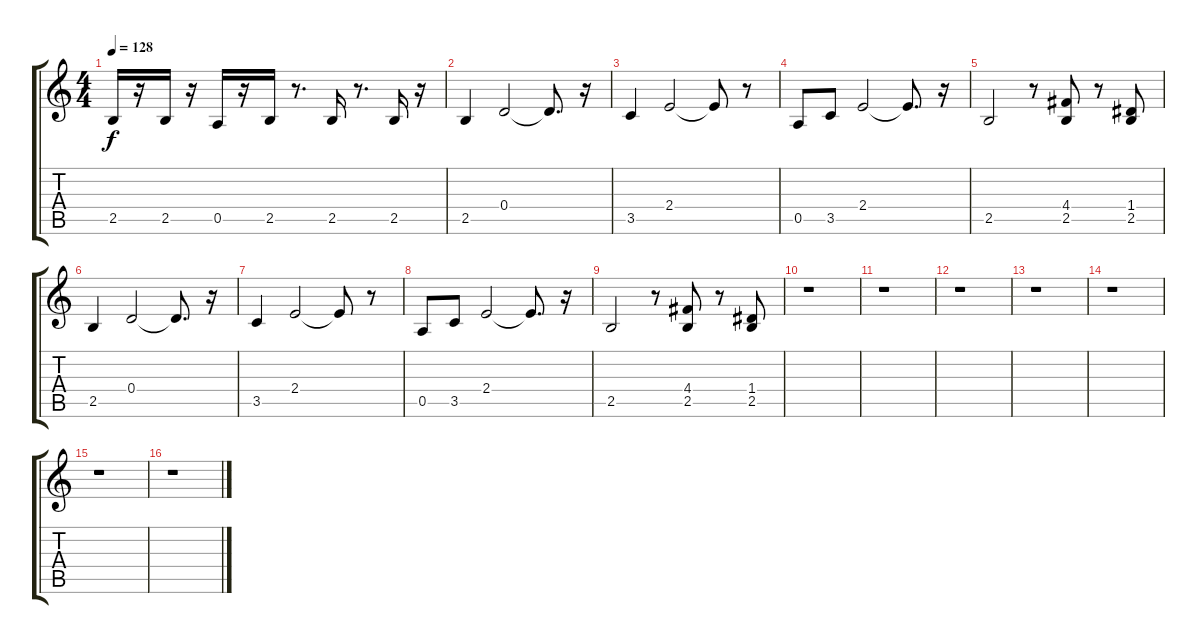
\track "" {instrument electricguitarmuted}
\staff {score tabs}
\tuning (E4 B3 G3 D3 A2 E2) {hide}
\ts (4 4)
\tempo 128
\clef g2
\ks c
2.5.16{dy f} r.16 2.5.16 r.16 0.5.16 r.16 2.5.16 r.8{d} 2.5.16 r.8{d} 2.5.16 r.16 |
2.5.4 0.4.2 0.4{t}.8{d} r.16 |
3.5.4 2.4.2 2.4{t}.8 r.8 |
0.5.8 3.5.8 2.4.2 2.4{t}.8{d} r.16 |
2.5.2 r.8 (4.4 2.5).8 r.8 (1.4 2.5).8 |
2.5.4 0.4.2 0.4{t}.8{d} r.16 |
3.5.4 2.4.2 2.4{t}.8 r.8 |
0.5.8 3.5.8 2.4.2 2.4{t}.8{d} r.16 |
2.5.2 r.8 (4.4 2.5).8 r.8 (1.4 2.5).8 |
r.1 |
r.1 |
r.1 |
r.1 |
r.1 |
r.1 |
r.1
